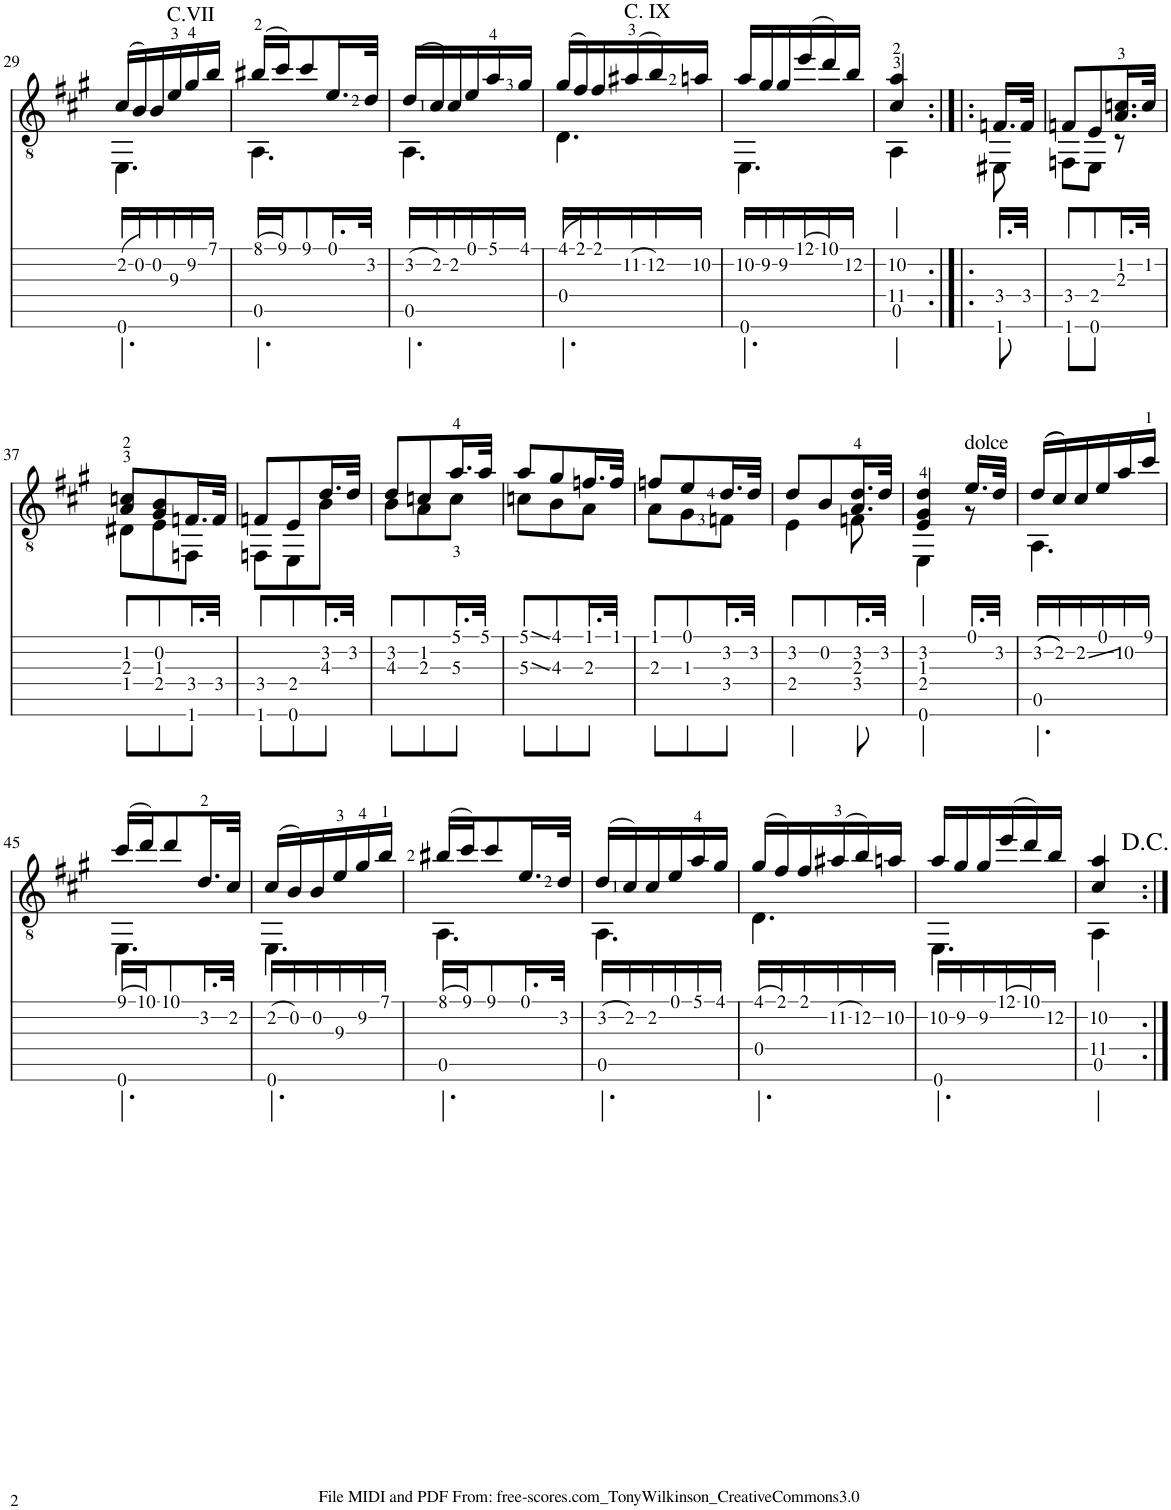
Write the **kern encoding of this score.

**kern	**kern
*part2	*part1
*staff2	*staff1
*I"Chitarra classica (Intavolatura)	*I"Guitar
!!LO:PB:g=z
*	*clefGv2
*k[f#c#g#]	*k[f#c#g#]
*M3/8	*M3/8
=29	=29
*^	*^
(16c#/LL	4.EE\	(16c#/LL	4.EE\
16B/)	.	16B/)	.
16B/	.	16B/	.
!	!	!LO:TX:a:t=C.VII	!
16e/	.	16e/	.
16g#/	.	16g#/	.
16b/JJ	.	16b/JJ	.
=30	=30	=30	=30
(16b#X/LL	4.AA\	(16b#X/LL	4.AA\
16cc#/J)	.	16cc#/J)	.
8cc#/	.	8cc#/	.
16.e/L	.	16.e/L	.
32d/JJk	.	32d/JJk	.
=31	=31	=31	=31
(16d/LL	4.AA\	(16d/LL	4.AA\
16c#/)	.	16c#/)	.
16c#/	.	16c#/	.
16e/	.	16e/	.
16a/	.	16a/	.
16g#/JJ	.	16g#/JJ	.
=32	=32	=32	=32
(16g#/LL	4.D\	(16g#/LL	4.D\
16f#/)	.	16f#/)	.
16f#/	.	16f#/	.
!	!	!LO:TX:a:t=C. IX	!
(16a#X/	.	(16a#X/	.
16b/)	.	16b/)	.
16an/JJ	.	16an/JJ	.
=33	=33	=33	=33
16a/LL	4.EE\	16a/LL	4.EE\
16g#/	.	16g#/	.
16g#/	.	16g#/	.
(16ee/	.	(16ee/	.
16dd/)	.	16dd/)	.
16b/JJ	.	16b/JJ	.
=34	=34	=34	=34
4c#/ 4a/	4AA\	4c#/ 4a/	4AA\
=35:|!|:	=35:|!|:	=35:|!|:	=35:|!|:
16.Fn/LL	8EE#X\	16.Fn/LL	8EE#X\
32F/JJk	.	32F/JJk	.
=36	=36	=36	=36
8Fn/L	8FFn\L	8Fn/L	8FFn\L
8E/	8EE\J	8E/	8EE\J
16.A/ 16.cn/L	8r	16.A/ 16.cn/L	8r
32c/JJk	.	32c/JJk	.
!!LO:LB:g=z	!!
=37	=37	=37	=37
8A/ 8cn/L	8D#X\L	8A/ 8cn/L	8D#X\L
8G#/ 8B/	8E\	8G#/ 8B/	8E\
16.Fn/L	8FFn\J	16.Fn/L	8FFn\J
32F/JJk	.	32F/JJk	.
=38	=38	=38	=38
8Fn/L	8FFn\L	8Fn/L	8FFn\L
8E/	8EE\	8E/	8EE\
16.d/L	8B\J	16.d/L	8B\J
32d/JJk	.	32d/JJk	.
=39	=39	=39	=39
8d/L	8B\L	8d/L	8B\L
8cn/	8A\	8cn/	8A\
16.a/L	8c\J	16.a/L	8c\J
32a/JJk	.	32a/JJk	.
=40	=40	=40	=40
8a/L	8cn\L	8a/L	8cn\L
8g#/	8B\	8g#/	8B\
16.fn/L	8A\J	16.fn/L	8A\J
32f/JJk	.	32f/JJk	.
=41	=41	=41	=41
8fn/L	8A\L	8fn/L	8A\L
8e/	8G#\	8e/	8G#\
16.d/L	8Fn\J	16.d/L	8Fn\J
32d/JJk	.	32d/JJk	.
=42	=42	=42	=42
8d/L	4E\	8d/L	4E\
8B/	.	8B/	.
16.A/ 16.d/L	8Fn\	16.A/ 16.d/L	8Fn\
32d/JJk	.	32d/JJk	.
=43	=43	=43	=43
4E/ 4G#/ 4d/	4EE\	4E/ 4G#/ 4d/	4EE\
!	!	!LO:TX:a:t=dolce	!
16.e/LL	8r	16.e/LL	8r
32d/JJk	.	32d/JJk	.
=44	=44	=44	=44
((16d/LL	4.AA\	((16d/LL	4.AA\
16c#/))	.	16c#/))	.
16c#/	.	16c#/	.
16e/	.	16e/	.
16a/	.	16a/	.
16cc#/JJ	.	16cc#/JJ	.
!!LO:LB:g=z	!!
=45	=45	=45	=45
(16cc#/LL	4.EE\	(16cc#/LL	4.EE\
16dd/J)	.	16dd/J)	.
8dd/	.	8dd/	.
16.d/L	.	16.d/L	.
32c#/JJk	.	32c#/JJk	.
=46	=46	=46	=46
(16c#/LL	4.EE\	(16c#/LL	4.EE\
16B/)	.	16B/)	.
16B/	.	16B/	.
16e/	.	16e/	.
16g#/	.	16g#/	.
16b/JJ	.	16b/JJ	.
=47	=47	=47	=47
(16b#X/LL	4.AA\	(16b#X/LL	4.AA\
16cc#/J)	.	16cc#/J)	.
8cc#/	.	8cc#/	.
16.e/L	.	16.e/L	.
32d/JJk	.	32d/JJk	.
=48	=48	=48	=48
(16d/LL	4.AA\	(16d/LL	4.AA\
16c#/)	.	16c#/)	.
16c#/	.	16c#/	.
16e/	.	16e/	.
16a/	.	16a/	.
16g#/JJ	.	16g#/JJ	.
=49	=49	=49	=49
(16g#/LL	4.D\	(16g#/LL	4.D\
16f#/)	.	16f#/)	.
16f#/	.	16f#/	.
(16a#X/	.	(16a#X/	.
16b/)	.	16b/)	.
16an/JJ	.	16an/JJ	.
=50	=50	=50	=50
16a/LL	4.EE\	16a/LL	4.EE\
16g#/	.	16g#/	.
16g#/	.	16g#/	.
(16ee/	.	(16ee/	.
16dd/)	.	16dd/)	.
16b/JJ	.	16b/JJ	.
=51	=51	=51	=51
4c#/ 4a/	4AA\	4c#/ 4a/	4AA\
*v	*v	*	*
*	*v	*v
=:|!	=:|!
*-	*-
